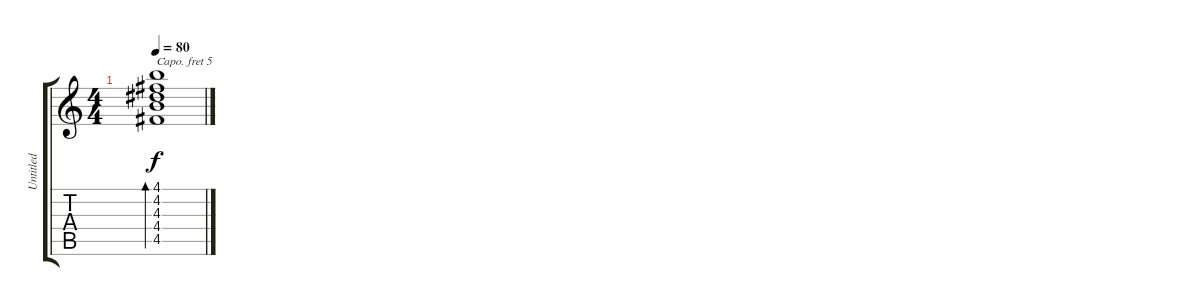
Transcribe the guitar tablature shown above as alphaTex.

\track ("Untitled" "Untitled") {instrument acousticguitarnylon}
\staff {score tabs}
\capo 5
\tuning (D4 A3 Gb3 D3 A2 D2) {hide}
\ts (4 4)
\tempo 80
\clef g2
\ks c
(4.1 4.2 4.3 4.4 4.5).1{bd 30 dy f}
